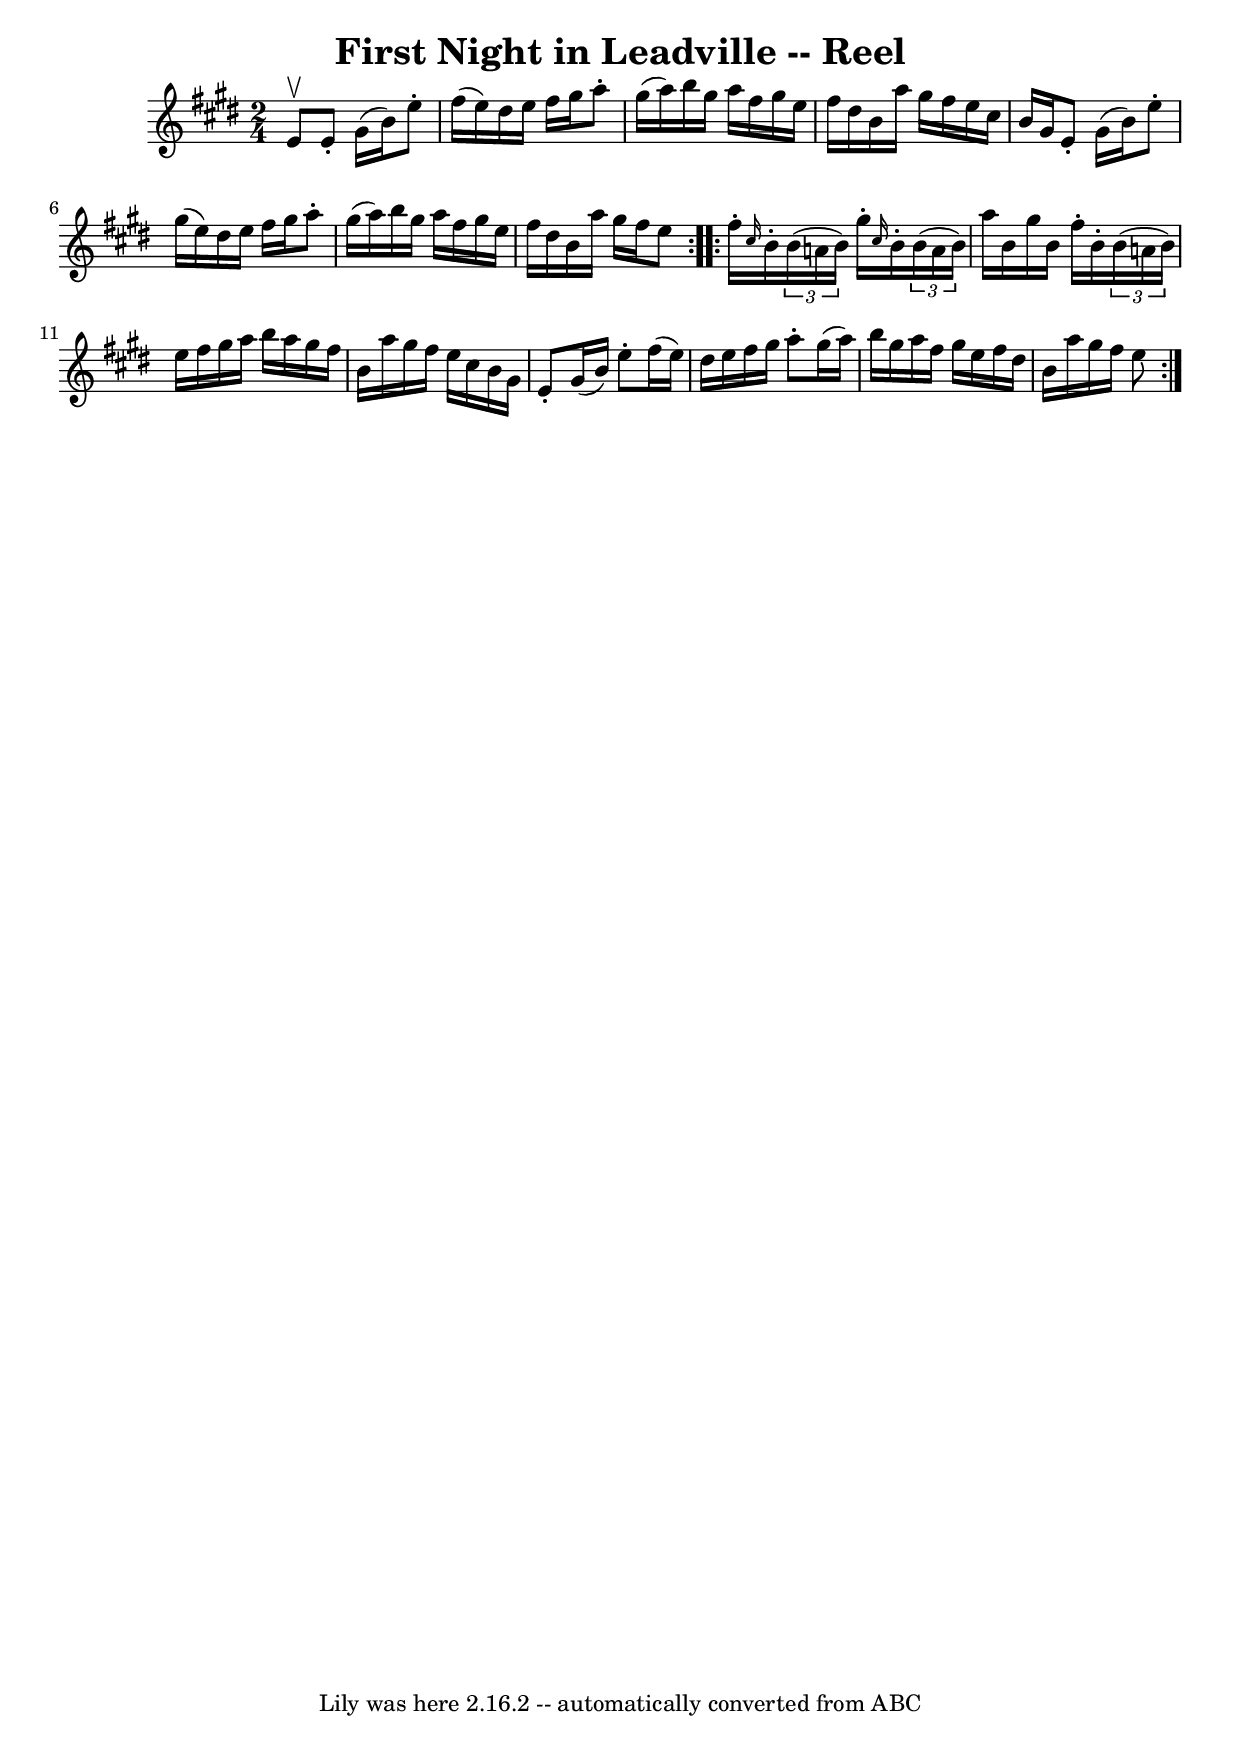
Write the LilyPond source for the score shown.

\version "2.7.40"
\include "Mammoth.ily"
\header {
	%% book = "Ryan's Mammoth Collection"
	crossRefNumber = "1"
	footnotes = "\\\\164\\\\I suspect the neutrals in the second part should be sharps"
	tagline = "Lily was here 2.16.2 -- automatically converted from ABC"
	title = "First Night in Leadville -- Reel"
}
voicedefault =  {
\set Score.defaultBarType = "empty"

\repeat volta 2 {
\time 2/4 \key e \major e'8^\upbow |
 e'8 -. gis'16 (b'16) 
 e''8 -. fis''16 (e''16)   |
 dis''16 e''16 fis''16    
gis''16 a''8 -. gis''16 (a''16)   |
 b''16 gis''16    
a''16 fis''16 gis''16 e''16 fis''16 dis''16    |
 b'16   
 a''16 gis''16 fis''16 e''16 cis''16 b'16 gis'16    |
  
 e'8 -. gis'16 (b'16) e''8 -. gis''16 (e''16)   |
   
dis''16 e''16 fis''16 gis''16 a''8 -. gis''16 (a''16)   
|
 b''16 gis''16 a''16 fis''16 gis''16 e''16 fis''16  
 dis''16    |
 b'16 a''16 gis''16 fis''16 e''8  
} \repeat volta 2 { fis''16 -. \grace { cis''16  } b'16 -.   
\times 2/3 { b'16 (a'!16 b'16) } gis''16 -. \grace { cis''16  } 
 b'16 -.   \times 2/3 { b'16 (a'16 b'16) }   |
 a''16    
b'16 gis''16 b'16 fis''16 -. b'16 -.   \times 2/3 { b'16 (a'!16 
 b'16) }   |
 e''16 fis''16 gis''16 a''16 b''16    
a''16 gis''16 fis''16    |
 b'16 a''16 gis''16 fis''16   
 e''16 cis''16 b'16 gis'16    |
 e'8 -. gis'16 (b'16  
-) e''8 -. fis''16 (e''16)   |
 dis''16 e''16 fis''16   
 gis''16 a''8 -. gis''16 (a''16)   |
 b''16 gis''16    
a''16 fis''16 gis''16 e''16 fis''16 dis''16    |
 b'16   
 a''16 gis''16 fis''16 e''8  }   
}

\score{
    <<

	\context Staff="default"
	{
	    \voicedefault 
	}

    >>
	\layout {
	}
	\midi {}
}
